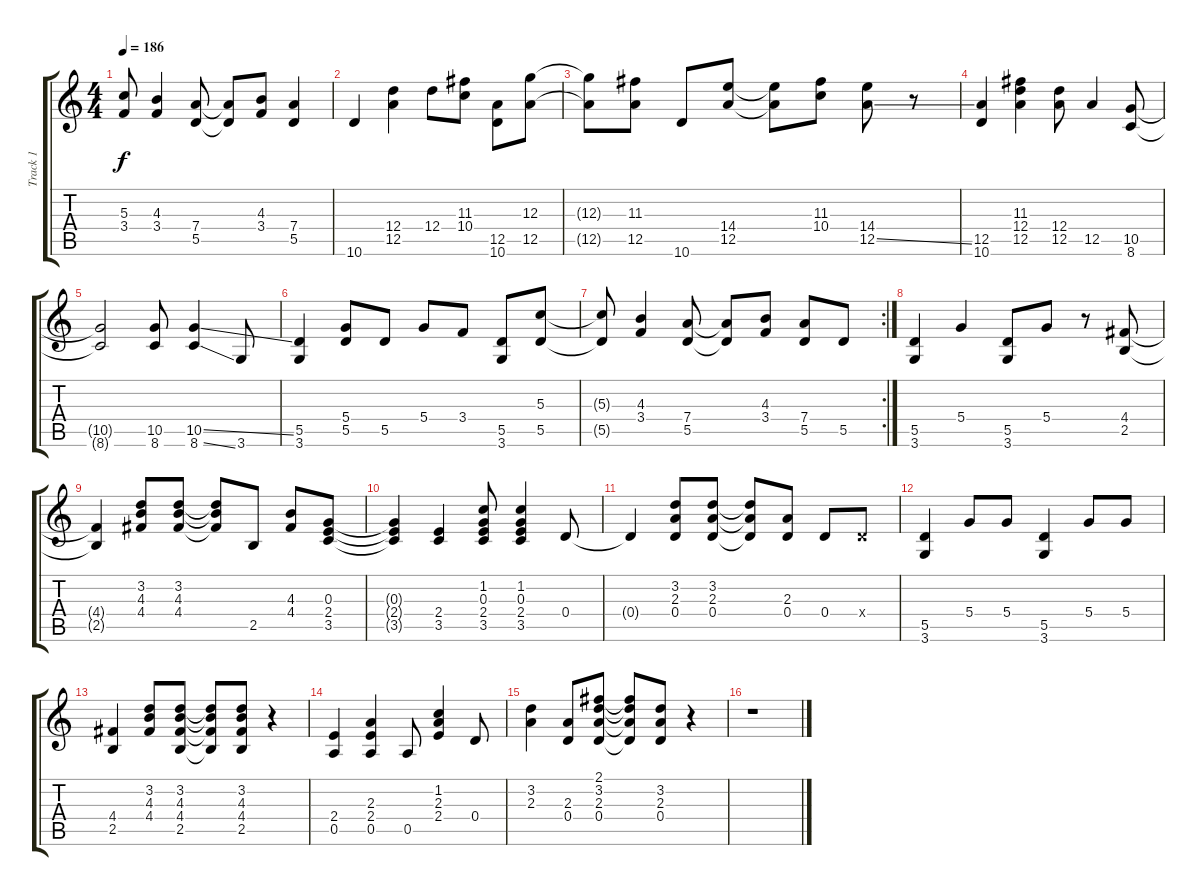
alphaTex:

\track ("Track 1" "Track 1") {instrument electricguitarclean}
\staff {score tabs}
\tuning (E4 B3 G3 D3 A2 E2) {hide}
\ts (4 4)
\tempo 186
\clef g2
\ks c
(5.3{t} 3.4{t}).8{dy f} (4.3 3.4).4 (7.4 5.5).8 (7.4{t} 5.5{t}).8 (4.3 3.4).8 (7.4 5.5).4 |
10.6.4 (12.4 12.5).4 12.4.8 (11.3 10.4).8 (12.5 10.6).8 (12.3 12.5).8 |
(12.3{t} 12.5{t}).8 (11.3 12.5).8 10.6.8 (14.4 12.5).8 (14.4{t} 12.5{t}).8 (11.3 10.4).8 (14.4 12.5{ss}).8 r.8 |
(12.5 10.6).4 (11.3 12.4 12.5).4 (12.4 12.5).8 12.5.4 (10.5 8.6).8 |
(10.5{t} 8.6{t}).2 (10.5 8.6).8 (10.5{ss} 8.6{ss}).4 3.6.8 |
(5.5 3.6).4 (5.4 5.5).8 5.5.8 5.4.8 3.4.8 (5.5 3.6).8 (5.3 5.5).8 |
\rc 2
(5.3{t} 5.5{t}).8 (4.3 3.4).4 (7.4 5.5).8 (7.4{t} 5.5{t}).8 (4.3 3.4).8 (7.4 5.5).8 5.5.8 |
(5.5 3.6).4 5.4.4 (5.5 3.6).8 5.4.8 r.8 (4.4 2.5).8 |
(4.4{t} 2.5{t}).4 (3.2 4.3 4.4).8 (3.2 4.3 4.4).8 (3.2{t} 4.3{t} 4.4{t}).8 2.5.8 (4.3 4.4).8 (0.3 2.4 3.5).8 |
(0.3{t} 2.4{t} 3.5{t}).4 (2.4 3.5).4 (1.2 0.3 2.4 3.5).8 (1.2 0.3 2.4 3.5).4 0.4.8 |
0.4{t}.4 (3.2 2.3 0.4).8 (3.2 2.3 0.4).8 (3.2{t} 2.3{t} 0.4{t}).8 (2.3 0.4).8 0.4.8 0.4{x}.8 |
(5.5 3.6).4 5.4.8 5.4.8 (5.5 3.6).4 5.4.8 5.4.8 |
(4.4 2.5).4 (3.2 4.3 4.4).8 (3.2 4.3 4.4 2.5).8 (3.2{t} 4.3{t} 4.4{t} 2.5{t}).8 (3.2 4.3 4.4 2.5).8 r.4 |
(2.4 0.5).4 (2.3 2.4 0.5).4 0.5.8 (1.2 2.3 2.4).4 0.4.8 |
(3.2 2.3).4 (2.3 0.4).8 (2.1 3.2 2.3 0.4).8 (2.1{t} 3.2{t} 2.3{t} 0.4{t}).8 (3.2 2.3 0.4).8 r.4 |
r.1
